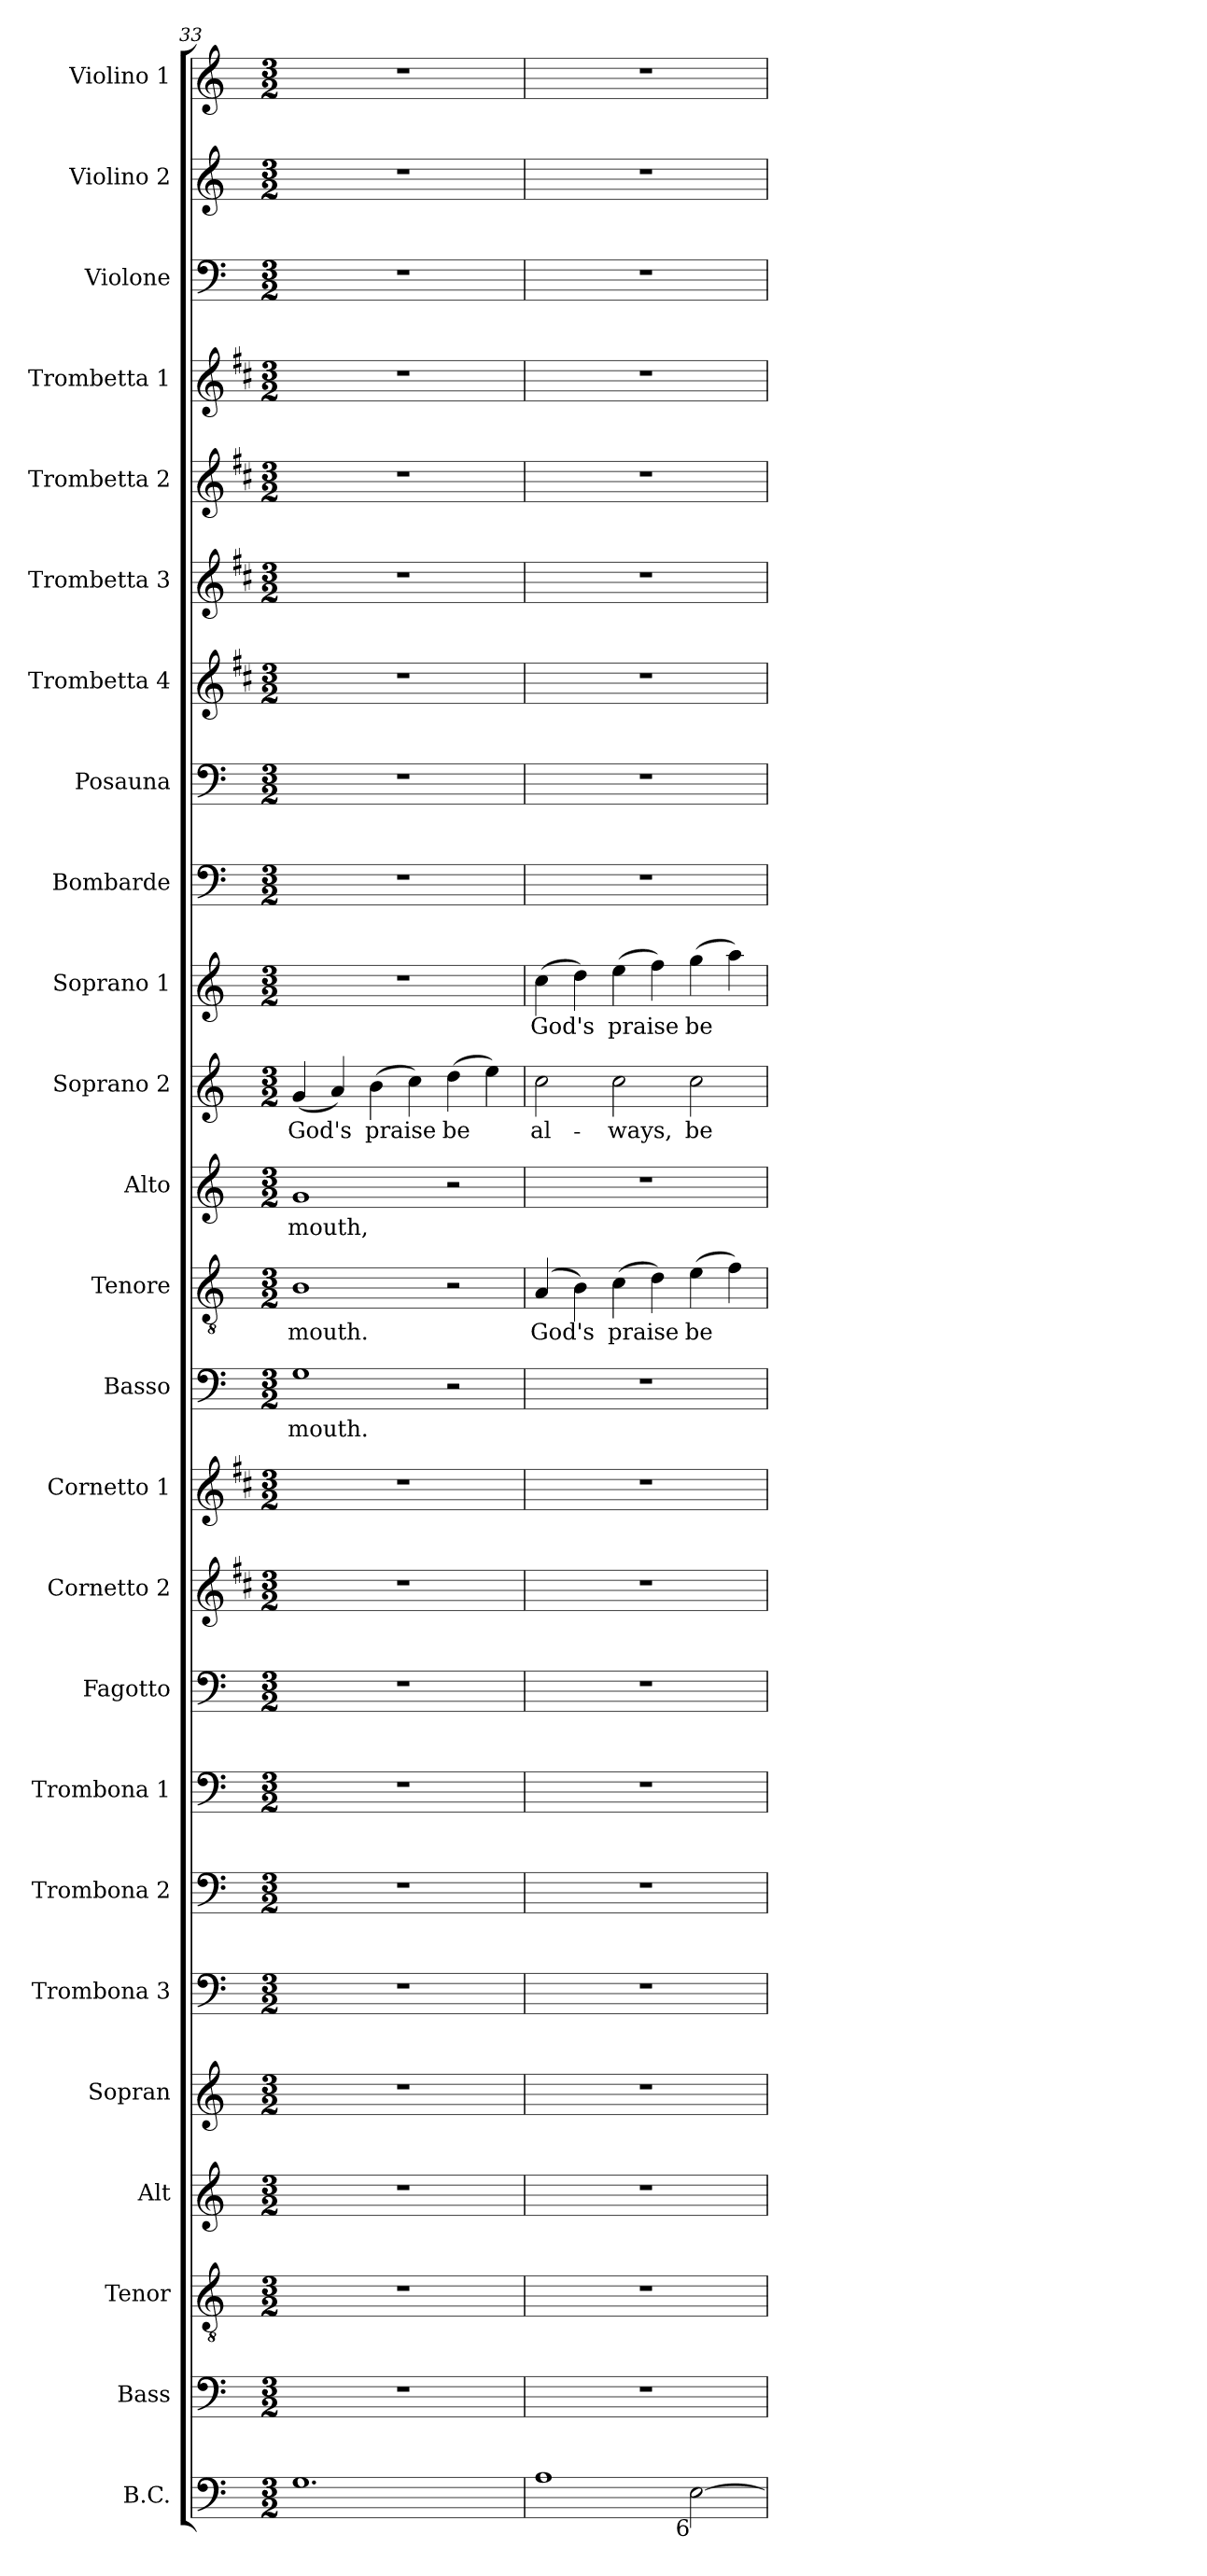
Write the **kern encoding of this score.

**kern	**kern	**kern	**kern	**kern	**kern	**kern	**kern	**kern	**kern	**kern	**kern	**text	**kern	**text	**kern	**text	**kern	**text	**kern	**text	**kern	**kern	**kern	**kern	**kern	**kern	**kern	**kern	**kern
*part25	*part24	*part23	*part22	*part21	*part20	*part19	*part18	*part17	*part16	*part15	*part14	*part14	*part13	*part13	*part12	*part12	*part11	*part11	*part10	*part10	*part9	*part8	*part7	*part6	*part5	*part4	*part3	*part2	*part1
*staff25	*staff24	*staff23	*staff22	*staff21	*staff20	*staff19	*staff18	*staff17	*staff16	*staff15	*staff14	*staff14	*staff13	*staff13	*staff12	*staff12	*staff11	*staff11	*staff10	*staff10	*staff9	*staff8	*staff7	*staff6	*staff5	*staff4	*staff3	*staff2	*staff1
*I"B.C.	*I"Bass	*I"Tenor	*I"Alt	*I"Sopran	*I"Trombona 3	*I"Trombona 2	*I"Trombona 1	*I"Fagotto	*I"Cornetto 2	*I"Cornetto 1	*I"Basso	*	*I"Tenore	*	*I"Alto	*	*I"Soprano 2	*	*I"Soprano 1	*	*I"Bombarde	*I"Posauna	*I"Trombetta 4	*I"Trombetta 3	*I"Trombetta 2	*I"Trombetta 1	*I"Violone	*I"Violino 2	*I"Violino 1
*I'B.C.	*I'B.	*I'T.	*I'A.	*I'S.	*I'Tbn. 2	*I'Tbn. 2	*I'Tbn. 1	*I'Fag.	*I'Cor. 2	*I'Cor. 1	*I'B.	*	*I'T.	*	*I'A.	*	*I'S.	*	*I'S.	*	*	*	*	*	*	*	*	*I'Vl. 2	*I'Vl. 1
*clefF4	*clefF4	*clefGv2	*clefG2	*clefG2	*clefF4	*clefF4	*clefF4	*clefF4	*clefG2	*clefG2	*clefF4	*	*clefGv2	*	*clefG2	*	*clefG2	*	*clefG2	*	*clefF4	*clefF4	*clefG2	*clefG2	*clefG2	*clefG2	*clefF4	*clefG2	*clefG2
*	*	*ITrd7c12	*	*	*	*	*	*	*ITrd1c2	*ITrd1c2	*	*	*ITrd7c12	*	*	*	*	*	*	*	*	*	*ITrd1c2	*ITrd1c2	*ITrd1c2	*ITrd1c2	*	*	*
*k[]	*k[]	*k[]	*k[]	*k[]	*k[]	*k[]	*k[]	*k[]	*k[]	*k[]	*k[]	*	*k[]	*	*k[]	*	*k[]	*	*k[]	*	*k[]	*k[]	*k[]	*k[]	*k[]	*k[]	*k[]	*k[]	*k[]
*C:	*C:	*C:	*C:	*C:	*C:	*C:	*C:	*C:	*C:	*C:	*C:	*	*C:	*	*C:	*	*C:	*	*C:	*	*C:	*C:	*C:	*C:	*C:	*C:	*C:	*C:	*C:
*M3/2	*M3/2	*M3/2	*M3/2	*M3/2	*M3/2	*M3/2	*M3/2	*M3/2	*M3/2	*M3/2	*M3/2	*	*M3/2	*	*M3/2	*	*M3/2	*	*M3/2	*	*M3/2	*M3/2	*M3/2	*M3/2	*M3/2	*M3/2	*M3/2	*M3/2	*M3/2
=33	=33	=33	=33	=33	=33	=33	=33	=33	=33	=33	=33	=33	=33	=33	=33	=33	=33	=33	=33	=33	=33	=33	=33	=33	=33	=33	=33	=33	=33
!	!LO:N:vis=1	!LO:N:vis=1	!LO:N:vis=1	!LO:N:vis=1	!LO:N:vis=1	!LO:N:vis=1	!LO:N:vis=1	!LO:N:vis=1	!LO:N:vis=1	!LO:N:vis=1	!	!	!	!	!	!	!	!	!	!	!	!	!	!	!	!	!	!	!
!	!	!	!	!	!	!	!	!	!	!	!	!LO:LY:b:color=#000000	!	!	!	!	!	!	!	!	!	!	!	!	!	!	!	!	!
!	!	!	!	!	!	!	!	!	!	!	!	!	!	!LO:LY:b:color=#000000	!	!	!	!	!	!	!	!	!	!	!	!	!	!	!
!	!	!	!	!	!	!	!	!	!	!	!	!	!	!	!	!LO:LY:b:color=#000000	!	!	!	!	!	!	!	!	!	!	!	!	!
!	!	!	!	!	!	!	!	!	!	!	!	!	!	!	!	!	!	!LO:LY:b:color=#000000	!LO:N:vis=1	!	!LO:N:vis=1	!LO:N:vis=1	!LO:N:vis=1	!LO:N:vis=1	!LO:N:vis=1	!LO:N:vis=1	!LO:N:vis=1	!LO:N:vis=1	!LO:N:vis=1
1.Gi	1.r	1.r	1.r	1.r	1.r	1.r	1.r	1.r	1.r	1.r	1Gi	mouth.	1BBi	mouth.	1gi	mouth,	(4gi/	God's	1.r	.	1.r	1.r	1.r	1.r	1.r	1.r	1.r	1.r	1.r
.	.	.	.	.	.	.	.	.	.	.	.	.	.	.	.	.	4ai/)	.	.	.	.	.	.	.	.	.	.	.	.
!	!	!	!	!	!	!	!	!	!	!	!	!	!	!	!	!	!	!LO:LY:b:color=#000000	!	!	!	!	!	!	!	!	!	!	!
.	.	.	.	.	.	.	.	.	.	.	.	.	.	.	.	.	(4bi\	praise	.	.	.	.	.	.	.	.	.	.	.
.	.	.	.	.	.	.	.	.	.	.	.	.	.	.	.	.	4cci\)	.	.	.	.	.	.	.	.	.	.	.	.
!	!	!	!	!	!	!	!	!	!	!	!	!	!	!	!	!	!	!LO:LY:b:color=#000000	!	!	!	!	!	!	!	!	!	!	!
.	.	.	.	.	.	.	.	.	.	.	2r	.	2r	.	2r	.	(4ddi\	be	.	.	.	.	.	.	.	.	.	.	.
.	.	.	.	.	.	.	.	.	.	.	.	.	.	.	.	.	4eei\)	.	.	.	.	.	.	.	.	.	.	.	.
!!LO:PB:g=z
=34	=34	=34	=34	=34	=34	=34	=34	=34	=34	=34	=34	=34	=34	=34	=34	=34	=34	=34	=34	=34	=34	=34	=34	=34	=34	=34	=34	=34	=34
!	!LO:N:vis=1	!LO:N:vis=1	!LO:N:vis=1	!LO:N:vis=1	!LO:N:vis=1	!LO:N:vis=1	!LO:N:vis=1	!LO:N:vis=1	!LO:N:vis=1	!LO:N:vis=1	!LO:N:vis=1	!	!	!	!	!	!	!	!	!	!	!	!	!	!	!	!	!	!
!	!	!	!	!	!	!	!	!	!	!	!	!	!	!LO:LY:b:color=#000000	!LO:N:vis=1	!	!	!	!	!	!	!	!	!	!	!	!	!	!
!	!	!	!	!	!	!	!	!	!	!	!	!	!	!	!	!	!	!LO:LY:b:color=#000000	!	!	!	!	!	!	!	!	!	!	!
!	!	!	!	!	!	!	!	!	!	!	!	!	!	!	!	!	!	!	!	!LO:LY:b:color=#000000	!LO:N:vis=1	!LO:N:vis=1	!LO:N:vis=1	!LO:N:vis=1	!LO:N:vis=1	!LO:N:vis=1	!LO:N:vis=1	!LO:N:vis=1	!LO:N:vis=1
1Ai	1.r	1.r	1.r	1.r	1.r	1.r	1.r	1.r	1.r	1.r	1.r	.	(4AAi/	God's	1.r	.	2cci\	al-	(4cci\	God's	1.r	1.r	1.r	1.r	1.r	1.r	1.r	1.r	1.r
.	.	.	.	.	.	.	.	.	.	.	.	.	4BBi\)	.	.	.	.	.	4ddi\)	.	.	.	.	.	.	.	.	.	.
!	!	!	!	!	!	!	!	!	!	!	!	!	!	!LO:LY:b:color=#000000	!	!	!	!	!	!	!	!	!	!	!	!	!	!	!
!	!	!	!	!	!	!	!	!	!	!	!	!	!	!	!	!	!	!LO:LY:b:color=#000000	!	!	!	!	!	!	!	!	!	!	!
!	!	!	!	!	!	!	!	!	!	!	!	!	!	!	!	!	!	!	!	!LO:LY:b:color=#000000	!	!	!	!	!	!	!	!	!
.	.	.	.	.	.	.	.	.	.	.	.	.	(4Ci\	praise	.	.	2cci\	-ways,	(4eei\	praise	.	.	.	.	.	.	.	.	.
.	.	.	.	.	.	.	.	.	.	.	.	.	4Di\)	.	.	.	.	.	4ffi\)	.	.	.	.	.	.	.	.	.	.
!	!	!	!	!	!	!	!	!	!	!	!	!	!	!LO:LY:b:color=#000000	!	!	!	!	!	!	!	!	!	!	!	!	!	!	!
!	!	!	!	!	!	!	!	!	!	!	!	!	!	!	!	!	!	!LO:LY:b:color=#000000	!	!	!	!	!	!	!	!	!	!	!
!LO:TX:b:rj:t=6	!	!	!	!	!	!	!	!	!	!	!	!	!	!	!	!	!	!	!	!	!	!	!	!	!	!	!	!	!
!	!	!	!	!	!	!	!	!	!	!	!	!	!	!	!	!	!	!	!	!LO:LY:b:color=#000000	!	!	!	!	!	!	!	!	!
[2Ei\	.	.	.	.	.	.	.	.	.	.	.	.	(4Ei\	be	.	.	2cci\	be	(4ggi\	be	.	.	.	.	.	.	.	.	.
.	.	.	.	.	.	.	.	.	.	.	.	.	4Fi\)	.	.	.	.	.	4aai\)	.	.	.	.	.	.	.	.	.	.
=	=	=	=	=	=	=	=	=	=	=	=	=	=	=	=	=	=	=	=	=	=	=	=	=	=	=	=	=	=
*-	*-	*-	*-	*-	*-	*-	*-	*-	*-	*-	*-	*-	*-	*-	*-	*-	*-	*-	*-	*-	*-	*-	*-	*-	*-	*-	*-	*-	*-
